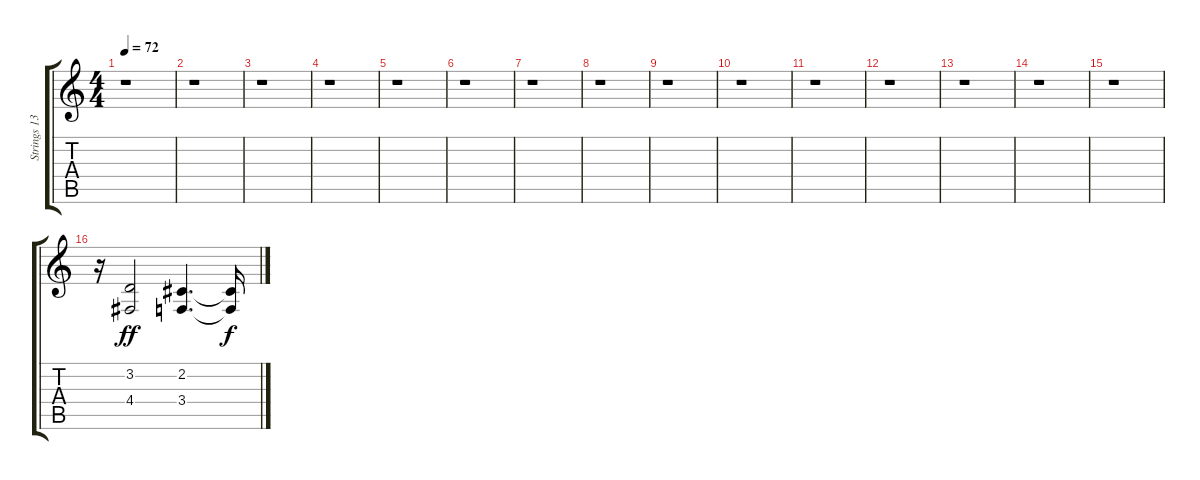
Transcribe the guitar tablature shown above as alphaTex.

\track ("Strings 13" "Strings 13") {instrument stringensemble2}
\staff {score tabs}
\tuning (E4 B3 G3 D3 A2 E2) {hide}
\ts (4 4)
\tempo 72
\clef g2
\ks c
r.1{dy ff} |
r.1 |
r.1 |
r.1 |
r.1 |
r.1 |
r.1 |
r.1 |
r.1 |
r.1 |
r.1 |
r.1 |
r.1 |
r.1 |
r.1 |
r.16 (3.2 4.4).2 (2.2 3.4).4{d} (2.2{t} 3.4{t}).16{dy f}
